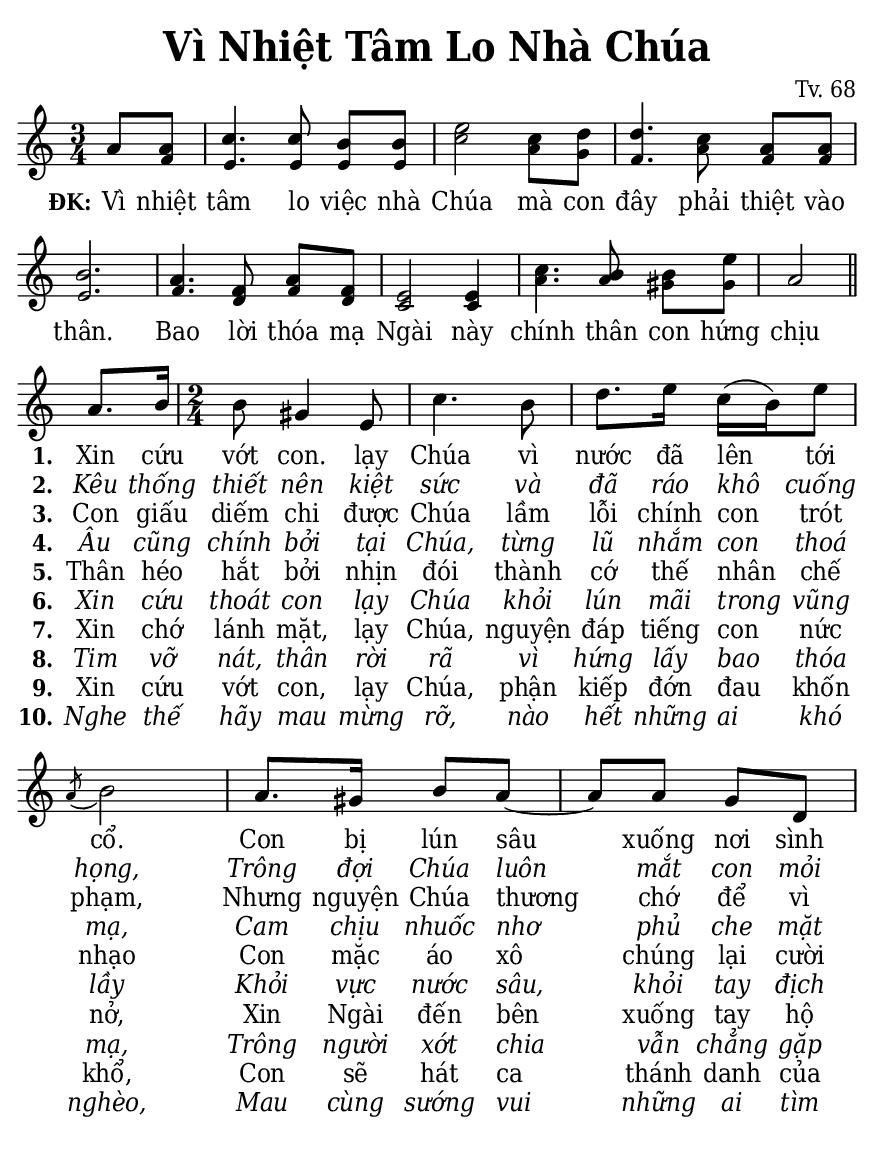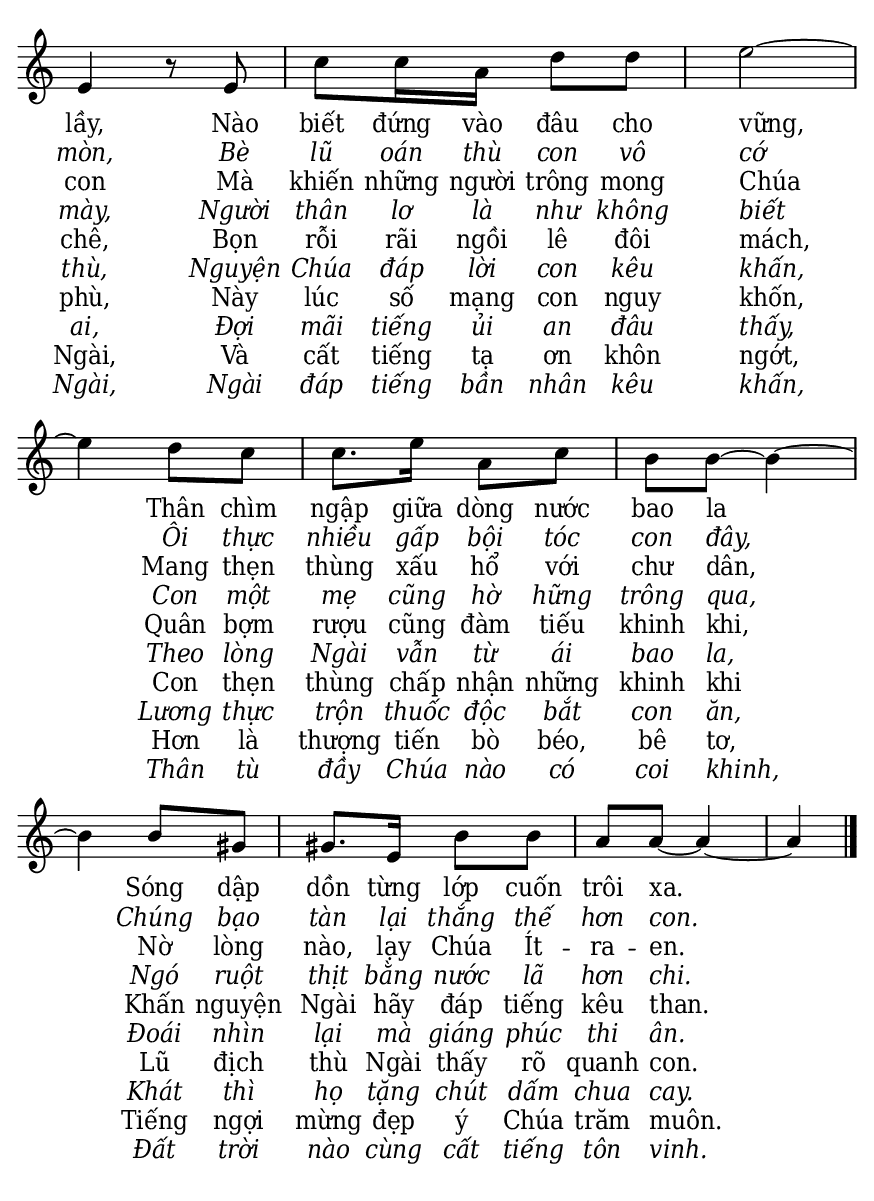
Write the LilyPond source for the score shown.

% Cài đặt chung\
\version "2.22.1"
\include "english.ly"

\header {
  title = \markup { \fontsize #1 "Vì Nhiệt Tâm Lo Nhà Chúa" }
  composer = "Tv. 68"
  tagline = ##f
}

% Nhạc phiên khúc
nhacPhienKhucSop = \relative c'' {
  \partial 4 a8 a |
  c4. c8 b b |
  e2 c8 d |
  d4. c8 a a |
  b2. |
  a4. f8 a f |
  e2 e4 |
  c'4. b8 b e |
  a,2 \bar "||" \break
  
  a8. b16 |
  \time 2/4
  b8 gs4 e8 |
  c'4. b8 |
  d8. e16 c (b) e8 |
  \slashedGrace { a,8 ( } b2) |
  a8. gs16 b8 a ~ |
  a a g d |
  e4 r8 e |
  c'8 c16 a d8 d |
  e2 ~ |
  e4 d8 c |
  c8. e16 a,8 c |
  b b ~ b4 ~ |
  b4 b8 gs |
  gs8. e16 b'8 b |
  a a ~ a4 ~ |
  a \bar "|."
}

nhacPhienKhucAlto = \relative c'' {
  a8 f |
  e4. e8 e e |
  c'2 a8 g |
  f4. a8 f f |
  e2. |
  f4. d8 f d |
  c2 c4 |
  a'4. a8 gs gs |
  a2
}

% Lời phiên khúc
loiPhienKhucSop = \lyrics {
  \set stanza = "ĐK:"
  Vì nhiệt tâm lo việc nhà Chúa
  mà con đây phải thiệt vào thân.
  Bao lời thóa mạ Ngài này chính thân con hứng chịu
  <<
    {
      \set stanza = "1."
      Xin cứu vớt con.
      lạy Chúa vì nước đã lên tới cổ.
      Con bị lún sâu xuống nơi sình lầy,
      Nào biết đứng vào đâu cho vững,
      Thân chìm ngập giữa dòng nước bao la
      Sóng dập dồn từng lớp cuốn trôi xa.
    }
    \new Lyrics {
	    \set associatedVoice = "beSop"
	    \set stanza = "2."
      \override Lyrics.LyricText.font-shape = #'italic
	    Kêu thống thiết nên kiệt sức
	    và đã ráo khô cuống họng,
	    Trông đợi Chúa luôn mắt con mỏi mòn,
	    Bè lũ oán thù con vô cớ
	    Ôi thực nhiều gấp bội tóc con đây,
	    Chúng bạo tàn lại thắng thế hơn con.
    }
    \new Lyrics {
	    \set associatedVoice = "beSop"
	    \set stanza = "3."
	    Con giấu diếm chi được Chúa
	    lầm lỗi chính con trót phạm,
	    Nhưng nguyện Chúa thương chớ để vì con
	    Mà khiến những người trông mong Chúa
	    Mang thẹn thùng xấu hổ với chư dân,
	    Nờ lòng nào, lạy Chúa Ít -- ra -- en.
    }
    \new Lyrics {
	    \set associatedVoice = "beSop"
	    \set stanza = "4."
      \override Lyrics.LyricText.font-shape = #'italic
	    Âu cũng chính bởi tại Chúa,
	    từng lũ nhắm con thoá mạ,
	    Cam chịu nhuốc nhơ phủ che mặt mày,
	    Người thân lơ là như không biết
	    Con một mẹ cũng hờ hững trông qua,
	    Ngó ruột thịt bằng nước lã hơn chi.
    }
    \new Lyrics {
	    \set associatedVoice = "beSop"
	    \set stanza = "5."
	    Thân héo hắt bởi nhịn đói
	    thành cớ thế nhân chế nhạo
	    Con mặc áo xô chúng lại cười chê,
	    Bọn rỗi rãi ngồi lê đôi mách,
	    Quân bợm rượu cũng đàm tiếu khinh khi,
	    Khấn nguyện Ngài hãy đáp tiếng kêu than.
    }
    \new Lyrics {
	    \set associatedVoice = "beSop"
	    \set stanza = "6."
      \override Lyrics.LyricText.font-shape = #'italic
	    Xin cứu thoát con lạy Chúa
	    khỏi lún mãi trong vũng lầy
	    Khỏi vực nước sâu, khỏi tay địch thù,
	    Nguyện Chúa đáp lời con kêu khấn,
	    Theo lòng Ngài vẫn từ ái bao la,
	    Đoái nhìn lại mà giáng phúc thi ân.
    }
    \new Lyrics {
	    \set associatedVoice = "beSop"
	    \set stanza = "7."
	    Xin chớ lánh mặt, lạy Chúa,
	    nguyện đáp tiếng con nức nở,
	    Xin Ngài đến bên xuống tay hộ phù,
	    Này lúc số mạng con nguy khốn,
	    Con thẹn thùng chấp nhận những khinh khi
	    Lũ địch thù Ngài thấy rõ quanh con.
    }
    \new Lyrics {
	    \set associatedVoice = "beSop"
	    \set stanza = "8."
      \override Lyrics.LyricText.font-shape = #'italic
	    Tim vỡ nát, thân rời rã
	    vì hứng lấy bao thóa mạ,
	    Trông người xớt chia vẫn chẳng gặp ai,
	    Đợi mãi tiếng ủi an đâu thấy,
	    Lương thực trộn thuốc độc bắt con ăn,
	    Khát thì họ tặng chút dấm chua cay.
    }
    \new Lyrics {
	    \set associatedVoice = "beSop"
	    \set stanza = "9."
	    Xin cứu vớt con, lạy Chúa,
	    phận kiếp đớn đau khốn khổ,
	    Con sẽ hát ca thánh danh của Ngài,
	    Và cất tiếng tạ ơn khôn ngớt,
	    Hơn là thượng tiến bò béo, bê tơ,
	    Tiếng ngợi mừng đẹp ý Chúa trăm muôn.
    }
    \new Lyrics {
	    \set associatedVoice = "beSop"
	    \set stanza = "10."
      \override Lyrics.LyricText.font-shape = #'italic
	    Nghe thế hãy mau mừng rỡ,
	    nào hết những ai khó nghèo,
	    Mau cùng sướng vui những ai tìm Ngài,
	    Ngài đáp tiếng bần nhân kêu khấn,
	    Thân tù đầy Chúa nào có coi khinh,
	    Đất trời nào cùng cất tiếng tôn vinh.
    }
  >>
}

% Dàn trang
\paper {
  #(set-paper-size "a5")
  top-margin = 3\mm
  bottom-margin = 3\mm
  left-margin = 3\mm
  right-margin = 3\mm
  indent = #0
  #(define fonts
	 (make-pango-font-tree "Deja Vu Serif Condensed"
	 		       "Deja Vu Serif Condensed"
			       "Deja Vu Serif Condensed"
			       (/ 20 20)))
  print-page-number = ##f
  system-system-spacing = #'((basic-distance . 0.1) (padding . 2.5))
  ragged-bottom = ##t
}

TongNhip = {
  \key c \major \time 3/4
  \set Timing.beamExceptions = #'()
  \set Timing.baseMoment = #(ly:make-moment 1/4)
}

% Đổi kích thước nốt cho bè phụ
notBePhu =
#(define-music-function (font-size music) (number? ly:music?)
   (for-some-music
     (lambda (m)
       (if (music-is-of-type? m 'rhythmic-event)
           (begin
             (set! (ly:music-property m 'tweaks)
                   (cons `(font-size . ,font-size)
                         (ly:music-property m 'tweaks)))
             #t)
           #f))
     music)
   music)

\score {
  \new ChoirStaff <<
    \new Staff \with {
        \consists "Merge_rests_engraver"
        printPartCombineTexts = ##f
      }
      <<
      \new Voice \TongNhip \partCombine 
        \nhacPhienKhucSop
        \notBePhu -1 { \nhacPhienKhucAlto }
      \new NullVoice = beSop \nhacPhienKhucSop
      \new Lyrics \lyricsto beSop \loiPhienKhucSop
      >>
  >>
  \layout {
    \override Lyrics.LyricSpace.minimum-distance = #1
    \override Score.BarNumber.break-visibility = ##(#f #f #f)
    \override Score.SpacingSpanner.uniform-stretching = ##t
  } 
}
